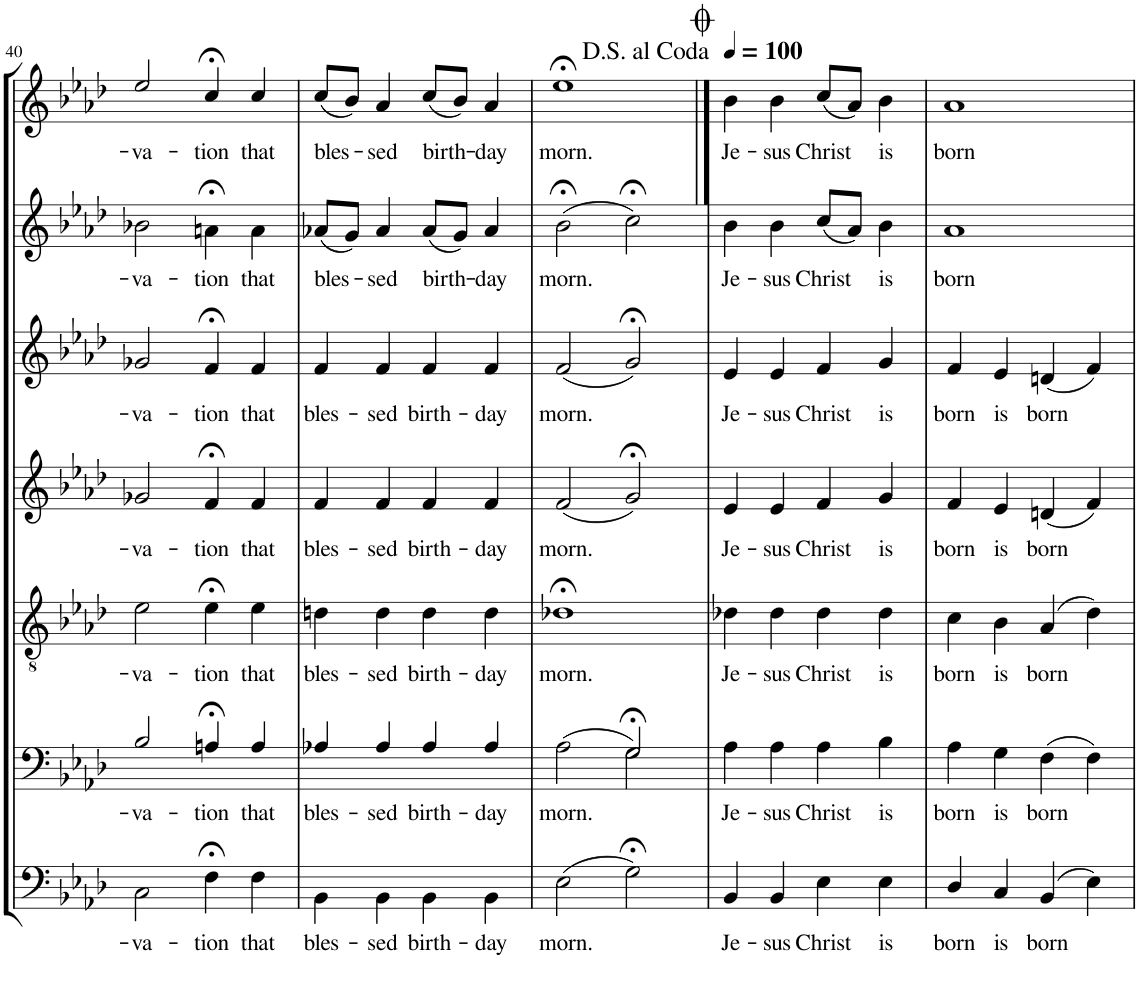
**kern	**text	**kern	**text	**kern	**text	**kern	**text	**kern	**text	**kern	**text	**kern	**text
*part7	*part7	*part6	*part6	*part5	*part5	*part4	*part4	*part3	*part3	*part2	*part2	*part1	*part1
*staff7	*staff7	*staff6	*staff6	*staff5	*staff5	*staff4	*staff4	*staff3	*staff3	*staff2	*staff2	*staff1	*staff1
*I"Bassi II	*	*I"Bassi I	*	*I"Tenori	*	*I"Contralti II	*	*I"Contralti I	*	*I"Soprani II	*	*I"Soprani I	*
!!LO:PB:g=z
*clefF4	*	*clefF4	*	*clefGv2	*	*clefG2	*	*clefG2	*	*clefG2	*	*clefG2	*
*	*	*	*	*	*	*	*	*	*	*Trd1c2	*	*Trd1c2	*
*k[b-e-a-d-]	*	*k[b-e-a-d-]	*	*k[b-e-a-d-]	*	*k[b-e-a-d-]	*	*k[b-e-a-d-]	*	*k[b-e-a-d-]	*	*k[b-e-a-d-]	*
*A-:	*	*A-:	*	*A-:	*	*A-:	*	*A-:	*	*A-:	*	*A-:	*
*M4/4	*	*M4/4	*	*M4/4	*	*M4/4	*	*M4/4	*	*M4/4	*	*M4/4	*
=40	=40	=40	=40	=40	=40	=40	=40	=40	=40	=40	=40	=40	=40
!	!LO:LY:b	!	!LO:LY:b	!	!LO:LY:b	!	!LO:LY:b	!	!LO:LY:b	!	!LO:LY:b	!	!LO:LY:b
2C\	-va-	2B-/	-va-	2e-\	-va-	2g-X/	-va-	2g-X/	-va-	2b-X\	-va-	2ee-/	-va-
!	!LO:LY:b	!	!LO:LY:b	!	!LO:LY:b	!	!LO:LY:b	!	!LO:LY:b	!	!LO:LY:b	!	!LO:LY:b
4F;<\	-tion	4An;</	-tion	4e-;<\	-tion	4f;</	-tion	4f;</	-tion	4an;<\	-tion	4cc;</	-tion
!	!LO:LY:b	!	!LO:LY:b	!	!LO:LY:b	!	!LO:LY:b	!	!LO:LY:b	!	!LO:LY:b	!	!LO:LY:b
4F\	that	4A/	that	4e-\	that	4f/	that	4f/	that	4a\	that	4cc/	that
=41	=41	=41	=41	=41	=41	=41	=41	=41	=41	=41	=41	=41	=41
!	!LO:LY:b	!	!LO:LY:b	!	!LO:LY:b	!	!LO:LY:b	!	!LO:LY:b	!	!LO:LY:b	!	!LO:LY:b
4BB-\	bles-	4A-X/	bles-	4dn\	bles-	4f/	bles-	4f/	bles-	(8a-X/L	bles-	(8cc/L	bles-
.	.	.	.	.	.	.	.	.	.	8g/J)	.	8b-/J)	.
!	!LO:LY:b	!	!LO:LY:b	!	!LO:LY:b	!	!LO:LY:b	!	!LO:LY:b	!	!LO:LY:b	!	!LO:LY:b
4BB-\	-sed	4A-/	-sed	4d\	-sed	4f/	-sed	4f/	-sed	4a-/	-sed	4a-/	-sed
!	!LO:LY:b	!	!LO:LY:b	!	!LO:LY:b	!	!LO:LY:b	!	!LO:LY:b	!	!LO:LY:b	!	!LO:LY:b
4BB-\	birth-	4A-/	birth-	4d\	birth-	4f/	birth-	4f/	birth-	(8a-/L	birth-	(8cc/L	birth-
.	.	.	.	.	.	.	.	.	.	8g/J)	.	8b-/J)	.
!	!LO:LY:b	!	!LO:LY:b	!	!LO:LY:b	!	!LO:LY:b	!	!LO:LY:b	!	!LO:LY:b	!	!LO:LY:b
4BB-\	-day	4A-/	-day	4d\	-day	4f/	-day	4f/	-day	4a-/	-day	4a-/	-day
=42	=42	=42	=42	=42	=42	=42	=42	=42	=42	=42	=42	=42	=42
!	!LO:LY:b	!	!LO:LY:b	!	!LO:LY:b	!	!LO:LY:b	!	!LO:LY:b	!	!LO:LY:b	!	!LO:LY:b
*	*	*^	*	*	*	*	*	*	*	*	*	*	*
(2E-\	morn.	(2A-\	2ryy	morn.	1d-X;<	morn.	(2f/	morn.	(2f/	morn.	(2b-;<\	morn.	1ee-;<	morn.
2G;<\)	.	2G;</)	2G\	.	.	.	2g;</)	.	2g;</)	.	2cc;<\)	.	.	.
*	*	*v	*v	*	*	*	*	*	*	*	*	*	*	*
==43	==43	==43	==43	==43	==43	==43	==43	==43	==43	==43	==43	==43	==43
*	*	*	*	*	*	*	*	*	*	*	*	*MM100	*
*	*	*^	*	*	*	*	*	*	*	*	*	*	*
!	!LO:LY:b	!	!	!LO:LY:b	!	!LO:LY:b	!	!LO:LY:b	!	!LO:LY:b	!	!LO:LY:b	!	!LO:LY:b
*	*	*v	*v	*	*	*	*	*	*	*	*	*	*	*
4BB-/	Je-	4A-\	Je-	4d-X\	Je-	4e-/	Je-	4e-/	Je-	4b-\	Je-	4b-\	Je-
!	!LO:LY:b	!	!LO:LY:b	!	!LO:LY:b	!	!LO:LY:b	!	!LO:LY:b	!	!LO:LY:b	!	!LO:LY:b
4BB-/	-sus	4A-\	-sus	4d-\	-sus	4e-/	-sus	4e-/	-sus	4b-\	-sus	4b-\	-sus
!	!LO:LY:b	!	!LO:LY:b	!	!LO:LY:b	!	!LO:LY:b	!	!LO:LY:b	!	!LO:LY:b	!	!LO:LY:b
4E-\	Christ	4A-\	Christ	4d-\	Christ	4f/	Christ	4f/	Christ	(8cc/L	Christ	(8cc/L	Christ
.	.	.	.	.	.	.	.	.	.	8a-/J)	.	8a-/J)	.
!	!LO:LY:b	!	!LO:LY:b	!	!LO:LY:b	!	!LO:LY:b	!	!LO:LY:b	!	!LO:LY:b	!	!LO:LY:b
4E-\	is	4B-\	is	4d-\	is	4g/	is	4g/	is	4b-\	is	4b-\	is
=44	=44	=44	=44	=44	=44	=44	=44	=44	=44	=44	=44	=44	=44
!	!LO:LY:b	!	!LO:LY:b	!	!LO:LY:b	!	!LO:LY:b	!	!LO:LY:b	!	!LO:LY:b	!	!LO:LY:b
4D-/	born	4A-\	born	4c\	born	4f/	born	4f/	born	1a-	born	1a-	born
!	!LO:LY:b	!	!LO:LY:b	!	!LO:LY:b	!	!LO:LY:b	!	!LO:LY:b	!	!	!	!
4C/	is	4G\	is	4B-\	is	4e-/	is	4e-/	is	.	.	.	.
!	!LO:LY:b	!	!LO:LY:b	!	!LO:LY:b	!	!LO:LY:b	!	!LO:LY:b	!	!	!	!
(4BB-/	born	(4F\	born	(4A-/	born	(4dn/	born	(4dn/	born	.	.	.	.
4E-\)	.	4F\)	.	4d-\)	.	4f/)	.	4f/)	.	.	.	.	.
=	=	=	=	=	=	=	=	=	=	=	=	=	=
*-	*-	*-	*-	*-	*-	*-	*-	*-	*-	*-	*-	*-	*-
